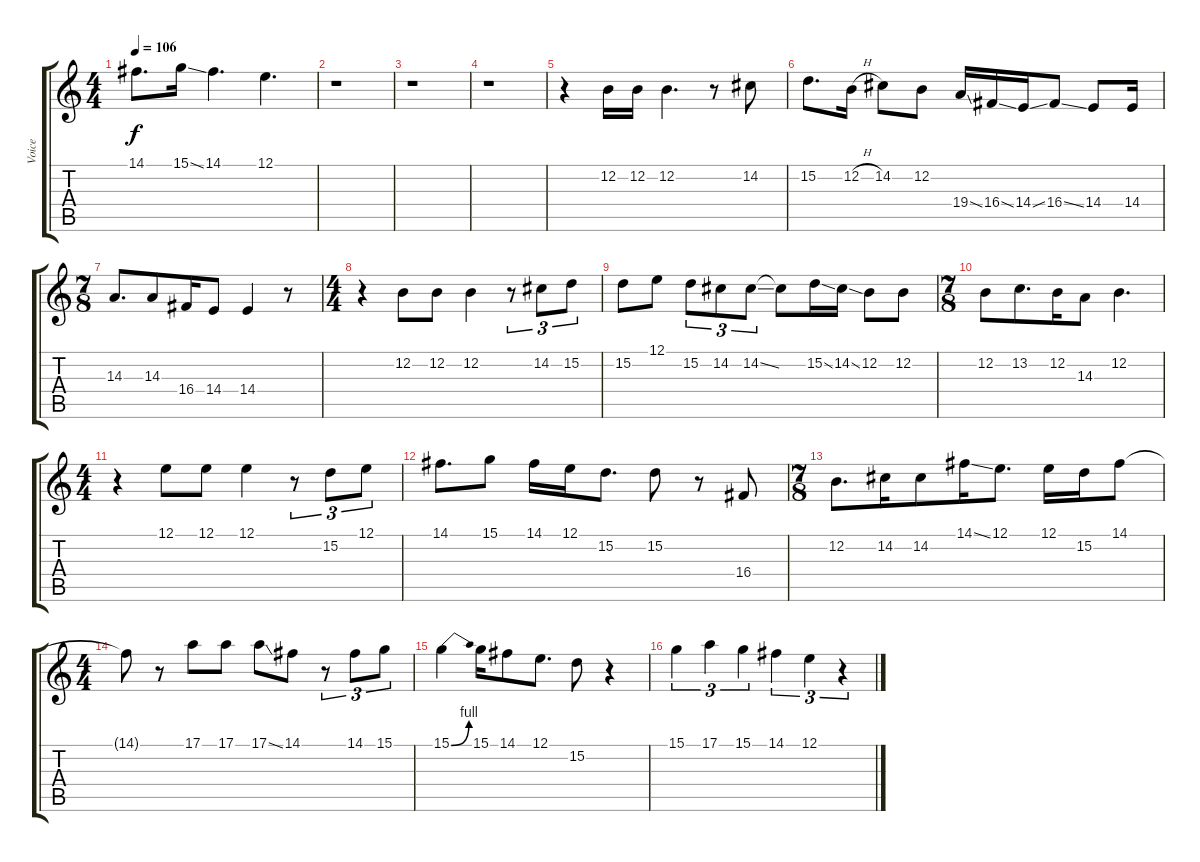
\track ("Voice" "Voice") {instrument lead2sawtooth}
\staff {score tabs}
\tuning (E4 B3 G3 D3 A2 E2) {hide}
\ts (4 4)
\tempo 106
\clef g2
\ks c
14.1{t}.8{d dy f} 15.1{ss}.16 14.1.4{d} 12.1.4{d} |
r.1 |
r.1 |
r.1 |
r.4 12.2.16 12.2.16 12.2.4{d} r.8 14.2.8 |
15.2.8{d} 12.2{h}.16 14.2.8 12.2.8 19.4{ss}.16 16.4{ss}.16 14.4{ss}.16 16.4{ss}.8 14.4.8 14.4.16 |
\ts (7 8)
14.3.8{d} 14.3.8 16.4.16 14.4.8 14.4.4 r.8 |
\ts (4 4)
r.4 12.2.8 12.2.8 12.2.4 r.8{tu (3 2)} 14.2.8{tu (3 2)} 15.2.8{tu (3 2)} |
15.2.8 12.1.8 15.2.8{tu (3 2)} 14.2.8{tu (3 2)} 14.2{ss}.8{tu (3 2)} 14.2{t}.8 15.2{ss}.16 14.2{ss}.16 12.2.8 12.2.8 |
\ts (7 8)
12.2.8 13.2.8{d} 12.2.16 14.3.8 12.2.4{d} |
\ts (4 4)
r.4 12.1.8 12.1.8 12.1.4 r.8{tu (3 2)} 15.2.8{tu (3 2)} 12.1.8{tu (3 2)} |
14.1.8{d} 15.1.8 14.1.16 12.1.16 15.2.8{d} 15.2.8 r.8 16.4.8 |
\ts (7 8)
12.2.8{d} 14.2.16 14.2.8 14.1{ss}.16 12.1.8{d} 12.1.16 15.2.16 14.1.8 |
\ts (4 4)
14.1{t}.8 r.8 17.1.8 17.1.8 17.1{ss}.8 14.1.8 r.8{tu (3 2)} 14.1.8{tu (3 2)} 15.1.8{tu (3 2)} |
15.1{be (bend 0 0 60 4)}.4 15.1.16 14.1.8 12.1.8{d} 15.2.8 r.4 |
15.1.4{tu (3 2)} 17.1.4{tu (3 2)} 15.1.4{tu (3 2)} 14.1.4{tu (3 2)} 12.1.4{tu (3 2)} r.4{tu (3 2)}
